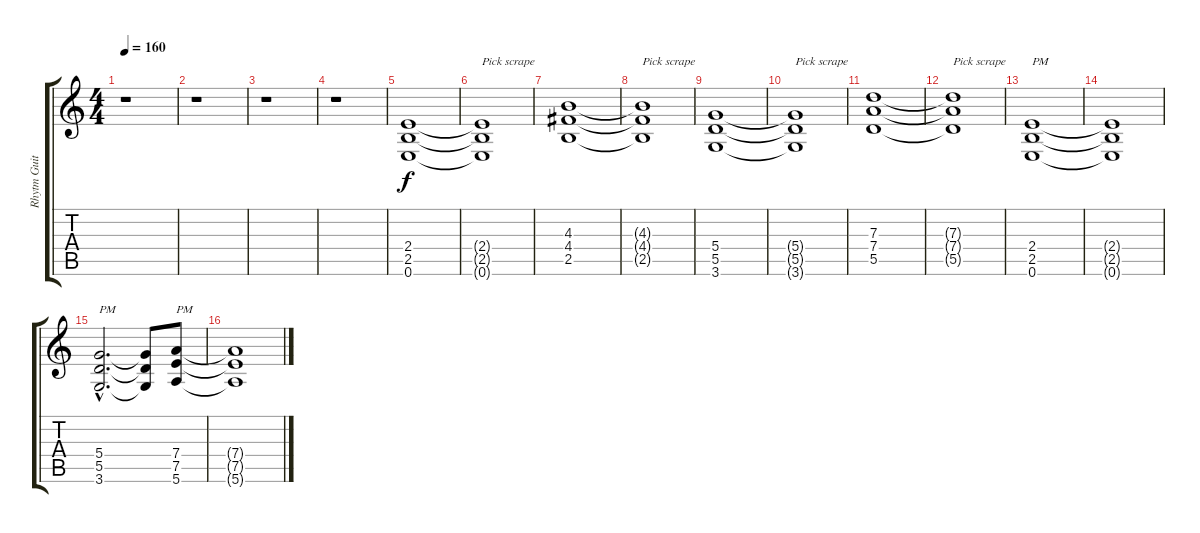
\track ("Rhytm Guitar" "Rhytm Guit") {instrument overdrivenguitar}
\staff {score tabs}
\tuning (E4 B3 G3 D3 A2 E2) {hide}
\ts (4 4)
\tempo 160
\clef g2
\ks c
r.1{dy f} |
r.1 |
r.1 |
r.1 |
(2.4 2.5 0.6).1 |
(2.4{t} 2.5{t} 0.6{t}).1{txt "Pick scrape"} |
(4.3 4.4 2.5).1 |
(4.3{t} 4.4{t} 2.5{t}).1{txt "Pick scrape"} |
(5.4 5.5 3.6).1 |
(5.4{t} 5.5{t} 3.6{t}).1{txt "Pick scrape"} |
(7.3 7.4 5.5).1 |
(7.3{t} 7.4{t} 5.5{t}).1{txt "Pick scrape"} |
(2.4 2.5 0.6).1{txt "PM"} |
(2.4{t} 2.5{t} 0.6{t}).1 |
(5.4{hac} 5.5{hac} 3.6{hac}).2{d txt "PM"} (5.4{t} 5.5{t} 3.6{t}).8 (7.4 7.5 5.6).8{txt "PM"} |
(7.4{t} 7.5{t} 5.6{t}).1
